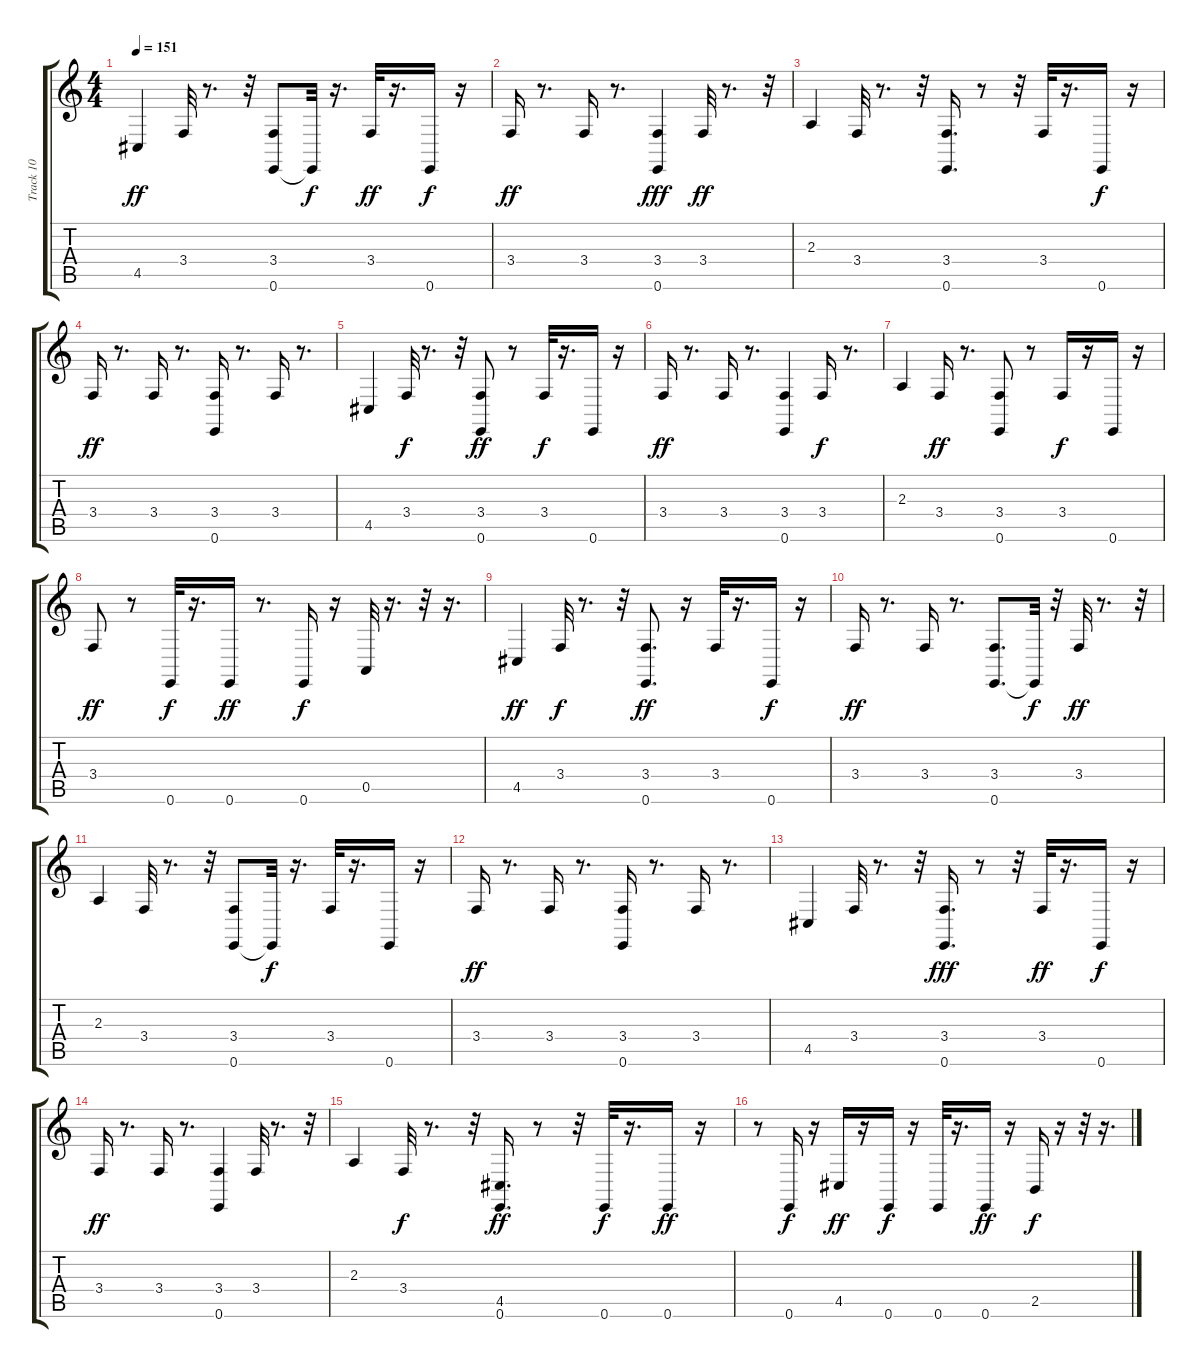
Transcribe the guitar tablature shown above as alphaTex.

\track ("Track 10" "Track 10") {instrument acousticgrandpiano}
\staff {score tabs}
\tuning (E4 B3 G3 D3 A2 E2) {hide}
\ts (4 4)
\tempo 151
\clef g2
\ks c
4.5.4{dy ff} 3.4.32 r.8{d} r.32 (3.4 0.6).8 0.6{t}.32{dy f} r.16{d} 3.4.32{dy ff} r.16{d} 0.6.16{dy f} r.16 |
3.4.16{dy ff} r.8{d} 3.4.16 r.8{d} (3.4 0.6).4{dy fff} 3.4.32{dy ff} r.8{d} r.32 |
2.3.4 3.4.32 r.8{d} r.32 (3.4 0.6).16{d} r.8 r.32 3.4.32 r.16{d} 0.6.16{dy f} r.16 |
3.4.16{dy ff} r.8{d} 3.4.16 r.8{d} (3.4 0.6).16 r.8{d} 3.4.16 r.8{d} |
4.5.4 3.4.32{dy f} r.8{d} r.32 (3.4 0.6).8{dy ff} r.8 3.4.32{dy f} r.16{d} 0.6.16 r.16 |
3.4.16{dy ff} r.8{d} 3.4.16 r.8{d} (3.4 0.6).4 3.4.16{dy f} r.8{d} |
2.3.4 3.4.16{dy ff} r.8{d} (3.4 0.6).8 r.8 3.4.16{dy f} r.16 0.6.16 r.16 |
3.4.8{dy ff} r.8 0.6.32{dy f} r.16{d} 0.6.16{dy ff} r.8{d} 0.6.16{dy f} r.16 0.5.32 r.16{d} r.32 r.16{d} |
4.5.4{dy ff} 3.4.32{dy f} r.8{d} r.32 (3.4 0.6).8{d dy ff} r.16 3.4.32 r.16{d} 0.6.16{dy f} r.16 |
3.4.16{dy ff} r.8{d} 3.4.16 r.8{d} (3.4 0.6).8{d} 0.6{t}.32{dy f} r.32 3.4.32{dy ff} r.8{d} r.32 |
2.3.4 3.4.32 r.8{d} r.32 (3.4 0.6).8 0.6{t}.32{dy f} r.16{d} 3.4.32 r.16{d} 0.6.16 r.16 |
3.4.16{dy ff} r.8{d} 3.4.16 r.8{d} (3.4 0.6).16 r.8{d} 3.4.16 r.8{d} |
4.5.4 3.4.32 r.8{d} r.32 (3.4 0.6).16{d dy fff} r.8 r.32 3.4.32{dy ff} r.16{d} 0.6.16{dy f} r.16 |
3.4.16{dy ff} r.8{d} 3.4.16 r.8{d} (3.4 0.6).4 3.4.32 r.8{d} r.32 |
2.3.4 3.4.32{dy f} r.8{d} r.32 (4.5 0.6).16{d dy ff} r.8 r.32 0.6.32{dy f} r.16{d} 0.6.16{dy ff} r.16 |
r.8 0.6.16{dy f} r.16 4.5.16{dy ff} r.16 0.6.16{dy f} r.16 0.6.32 r.16{d} 0.6.16{dy ff} r.16 2.5.16{dy f} r.16 r.32 r.16{d}
